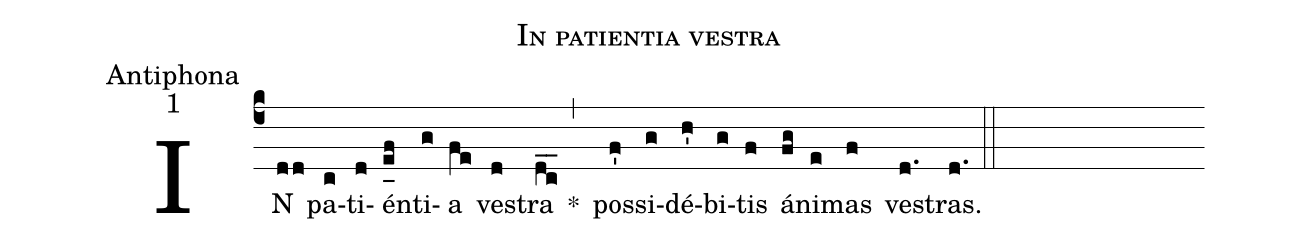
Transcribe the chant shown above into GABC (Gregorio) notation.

name:In patientia vestra;
office-part:Antiphona;
mode:1;
%%
(c4) IN(dd) pa(c)ti(d)én(e_[uh:l]f)ti(g)a(fe) ve(d)stra(dc__) <clear>*(,) pos(f')si(g)dé(h')bi(g)tis(f) á(fg)ni(e)mas(f) ve(d.)stras.(d.) (::)
%<eu>E(h) u(h) o(g) u(f) a(gh) e.</eu>(g.) (::)
